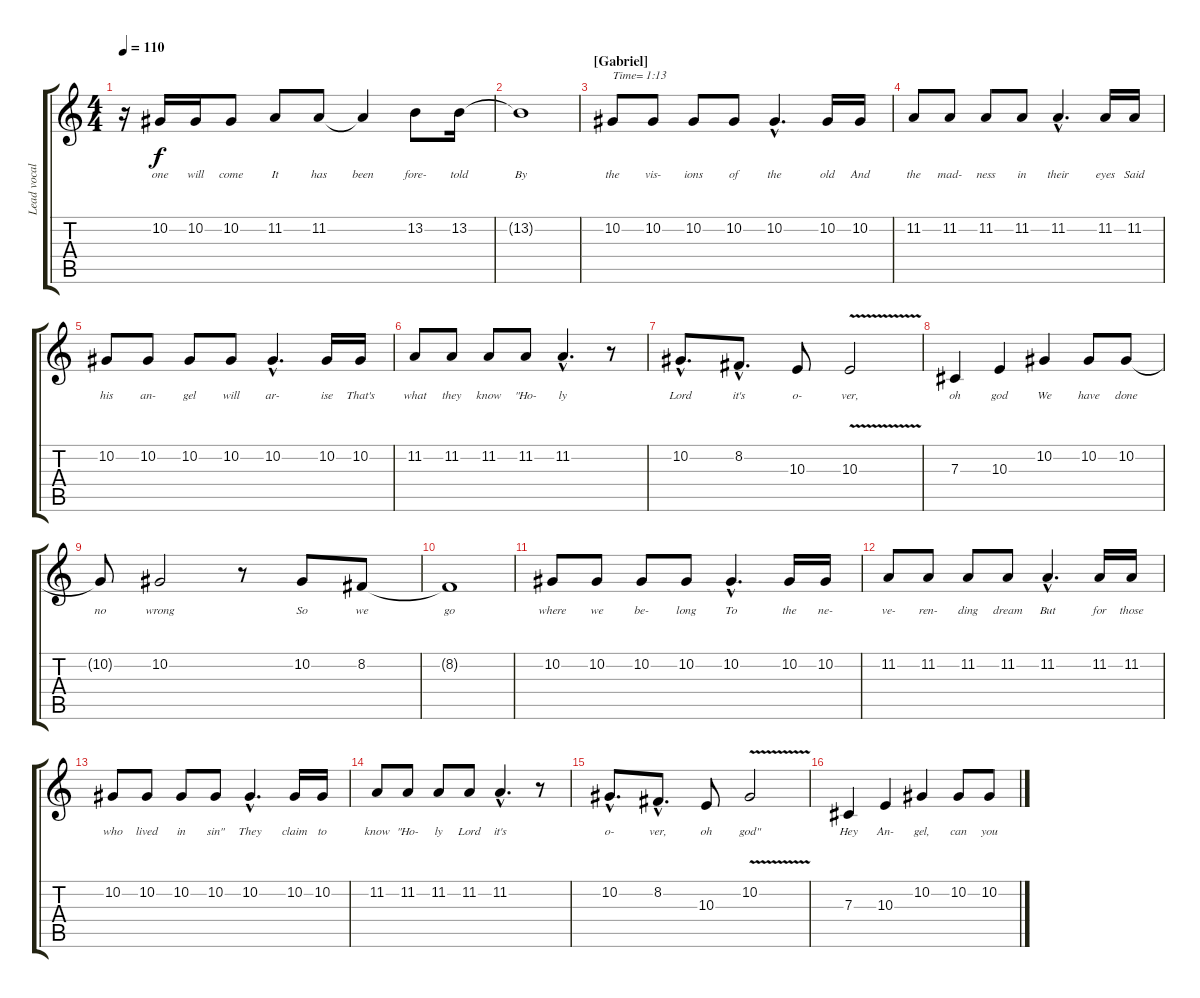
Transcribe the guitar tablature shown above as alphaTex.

\track ("Lead vocals" "Lead vocal") {instrument trumpet}
\staff {score tabs}
\tuning (Eb4 Bb3 Gb3 Db3 Ab2 Eb2) {hide}
\ts (4 4)
\tempo 110
\clef g2
\ks c
r.16{dy f} 10.2.16{lyrics (0 "one") lyrics (1 "") lyrics (2 "") lyrics (3 "") lyrics (4 "")} 10.2.16{lyrics (0 "will") lyrics (1 "") lyrics (2 "") lyrics (3 "") lyrics (4 "")} 10.2.8{lyrics (0 "come") lyrics (1 "") lyrics (2 "") lyrics (3 "") lyrics (4 "")} 11.2.8{lyrics (0 "It") lyrics (1 "") lyrics (2 "") lyrics (3 "") lyrics (4 "")} 11.2.8{lyrics (0 "has") lyrics (1 "") lyrics (2 "") lyrics (3 "") lyrics (4 "")} 11.2{t}.4{lyrics (0 "been") lyrics (1 "") lyrics (2 "") lyrics (3 "") lyrics (4 "")} 13.2.8{lyrics (0 "fore-") lyrics (1 "") lyrics (2 "") lyrics (3 "") lyrics (4 "")} 13.2.16{lyrics (0 "told") lyrics (1 "") lyrics (2 "") lyrics (3 "") lyrics (4 "")} |
13.2{t}.1{lyrics (0 "By") lyrics (1 "") lyrics (2 "") lyrics (3 "") lyrics (4 "")} |
\section ("" "[Gabriel]")
10.2.8{txt "Time= 1:13" lyrics (0 "the") lyrics (1 "") lyrics (2 "") lyrics (3 "") lyrics (4 "")} 10.2.8{lyrics (0 "vis-") lyrics (1 "") lyrics (2 "") lyrics (3 "") lyrics (4 "")} 10.2.8{lyrics (0 "ions") lyrics (1 "") lyrics (2 "") lyrics (3 "") lyrics (4 "")} 10.2.8{lyrics (0 "of") lyrics (1 "") lyrics (2 "") lyrics (3 "") lyrics (4 "")} 10.2{hac}.4{d lyrics (0 "the") lyrics (1 "") lyrics (2 "") lyrics (3 "") lyrics (4 "")} 10.2.16{lyrics (0 "old") lyrics (1 "") lyrics (2 "") lyrics (3 "") lyrics (4 "")} 10.2.16{lyrics (0 "And") lyrics (1 "") lyrics (2 "") lyrics (3 "") lyrics (4 "")} |
11.2.8{lyrics (0 "the") lyrics (1 "") lyrics (2 "") lyrics (3 "") lyrics (4 "")} 11.2.8{lyrics (0 "mad-") lyrics (1 "") lyrics (2 "") lyrics (3 "") lyrics (4 "")} 11.2.8{lyrics (0 "ness") lyrics (1 "") lyrics (2 "") lyrics (3 "") lyrics (4 "")} 11.2.8{lyrics (0 "in") lyrics (1 "") lyrics (2 "") lyrics (3 "") lyrics (4 "")} 11.2{hac}.4{d lyrics (0 "their") lyrics (1 "") lyrics (2 "") lyrics (3 "") lyrics (4 "")} 11.2.16{lyrics (0 "eyes") lyrics (1 "") lyrics (2 "") lyrics (3 "") lyrics (4 "")} 11.2.16{lyrics (0 "Said") lyrics (1 "") lyrics (2 "") lyrics (3 "") lyrics (4 "")} |
10.2.8{lyrics (0 "his") lyrics (1 "") lyrics (2 "") lyrics (3 "") lyrics (4 "")} 10.2.8{lyrics (0 "an-") lyrics (1 "") lyrics (2 "") lyrics (3 "") lyrics (4 "")} 10.2.8{lyrics (0 "gel") lyrics (1 "") lyrics (2 "") lyrics (3 "") lyrics (4 "")} 10.2.8{lyrics (0 "will") lyrics (1 "") lyrics (2 "") lyrics (3 "") lyrics (4 "")} 10.2{hac}.4{d lyrics (0 "ar-") lyrics (1 "") lyrics (2 "") lyrics (3 "") lyrics (4 "")} 10.2.16{lyrics (0 "ise") lyrics (1 "") lyrics (2 "") lyrics (3 "") lyrics (4 "")} 10.2.16{lyrics (0 "That's") lyrics (1 "") lyrics (2 "") lyrics (3 "") lyrics (4 "")} |
11.2.8{lyrics (0 "what") lyrics (1 "") lyrics (2 "") lyrics (3 "") lyrics (4 "")} 11.2.8{lyrics (0 "they") lyrics (1 "") lyrics (2 "") lyrics (3 "") lyrics (4 "")} 11.2.8{lyrics (0 "know") lyrics (1 "") lyrics (2 "") lyrics (3 "") lyrics (4 "")} 11.2.8{lyrics (0 "\"Ho-") lyrics (1 "") lyrics (2 "") lyrics (3 "") lyrics (4 "")} 11.2{hac}.4{d lyrics (0 "ly") lyrics (1 "") lyrics (2 "") lyrics (3 "") lyrics (4 "")} r.8 |
10.2{hac}.8{d lyrics (0 "Lord") lyrics (1 "") lyrics (2 "") lyrics (3 "") lyrics (4 "")} 8.2{hac}.8{d lyrics (0 "it's") lyrics (1 "") lyrics (2 "") lyrics (3 "") lyrics (4 "")} 10.3.8{lyrics (0 "o-") lyrics (1 "") lyrics (2 "") lyrics (3 "") lyrics (4 "")} 10.3{v}.2{lyrics (0 "ver,") lyrics (1 "") lyrics (2 "") lyrics (3 "") lyrics (4 "")} |
7.3.4{lyrics (0 "oh") lyrics (1 "") lyrics (2 "") lyrics (3 "") lyrics (4 "")} 10.3.4{lyrics (0 "god") lyrics (1 "") lyrics (2 "") lyrics (3 "") lyrics (4 "")} 10.2.4{lyrics (0 "We") lyrics (1 "") lyrics (2 "") lyrics (3 "") lyrics (4 "")} 10.2.8{lyrics (0 "have") lyrics (1 "") lyrics (2 "") lyrics (3 "") lyrics (4 "")} 10.2.8{lyrics (0 "done") lyrics (1 "") lyrics (2 "") lyrics (3 "") lyrics (4 "")} |
10.2{t}.8{lyrics (0 "no") lyrics (1 "") lyrics (2 "") lyrics (3 "") lyrics (4 "")} 10.2.2{lyrics (0 "wrong") lyrics (1 "") lyrics (2 "") lyrics (3 "") lyrics (4 "")} r.8 10.2.8{lyrics (0 "So") lyrics (1 "") lyrics (2 "") lyrics (3 "") lyrics (4 "")} 8.2.8{lyrics (0 "we") lyrics (1 "") lyrics (2 "") lyrics (3 "") lyrics (4 "")} |
8.2{t}.1{lyrics (0 "go") lyrics (1 "") lyrics (2 "") lyrics (3 "") lyrics (4 "")} |
10.2.8{lyrics (0 "where") lyrics (1 "") lyrics (2 "") lyrics (3 "") lyrics (4 "")} 10.2.8{lyrics (0 "we") lyrics (1 "") lyrics (2 "") lyrics (3 "") lyrics (4 "")} 10.2.8{lyrics (0 "be-") lyrics (1 "") lyrics (2 "") lyrics (3 "") lyrics (4 "")} 10.2.8{lyrics (0 "long") lyrics (1 "") lyrics (2 "") lyrics (3 "") lyrics (4 "")} 10.2{hac}.4{d lyrics (0 "To") lyrics (1 "") lyrics (2 "") lyrics (3 "") lyrics (4 "")} 10.2.16{lyrics (0 "the") lyrics (1 "") lyrics (2 "") lyrics (3 "") lyrics (4 "")} 10.2.16{lyrics (0 "ne-") lyrics (1 "") lyrics (2 "") lyrics (3 "") lyrics (4 "")} |
11.2.8{lyrics (0 "ve-") lyrics (1 "") lyrics (2 "") lyrics (3 "") lyrics (4 "")} 11.2.8{lyrics (0 "ren-") lyrics (1 "") lyrics (2 "") lyrics (3 "") lyrics (4 "")} 11.2.8{lyrics (0 "ding") lyrics (1 "") lyrics (2 "") lyrics (3 "") lyrics (4 "")} 11.2.8{lyrics (0 "dream") lyrics (1 "") lyrics (2 "") lyrics (3 "") lyrics (4 "")} 11.2{hac}.4{d lyrics (0 "But") lyrics (1 "") lyrics (2 "") lyrics (3 "") lyrics (4 "")} 11.2.16{lyrics (0 "for") lyrics (1 "") lyrics (2 "") lyrics (3 "") lyrics (4 "")} 11.2.16{lyrics (0 "those") lyrics (1 "") lyrics (2 "") lyrics (3 "") lyrics (4 "")} |
10.2.8{lyrics (0 "who") lyrics (1 "") lyrics (2 "") lyrics (3 "") lyrics (4 "")} 10.2.8{lyrics (0 "lived") lyrics (1 "") lyrics (2 "") lyrics (3 "") lyrics (4 "")} 10.2.8{lyrics (0 "in") lyrics (1 "") lyrics (2 "") lyrics (3 "") lyrics (4 "")} 10.2.8{lyrics (0 "sin\"") lyrics (1 "") lyrics (2 "") lyrics (3 "") lyrics (4 "")} 10.2{hac}.4{d lyrics (0 "They") lyrics (1 "") lyrics (2 "") lyrics (3 "") lyrics (4 "")} 10.2.16{lyrics (0 "claim") lyrics (1 "") lyrics (2 "") lyrics (3 "") lyrics (4 "")} 10.2.16{lyrics (0 "to") lyrics (1 "") lyrics (2 "") lyrics (3 "") lyrics (4 "")} |
11.2.8{lyrics (0 "know") lyrics (1 "") lyrics (2 "") lyrics (3 "") lyrics (4 "")} 11.2.8{lyrics (0 "\"Ho-") lyrics (1 "") lyrics (2 "") lyrics (3 "") lyrics (4 "")} 11.2.8{lyrics (0 "ly") lyrics (1 "") lyrics (2 "") lyrics (3 "") lyrics (4 "")} 11.2.8{lyrics (0 "Lord") lyrics (1 "") lyrics (2 "") lyrics (3 "") lyrics (4 "")} 11.2{hac}.4{d lyrics (0 "it's") lyrics (1 "") lyrics (2 "") lyrics (3 "") lyrics (4 "")} r.8 |
10.2{hac}.8{d lyrics (0 "o-") lyrics (1 "") lyrics (2 "") lyrics (3 "") lyrics (4 "")} 8.2{hac}.8{d lyrics (0 "ver,") lyrics (1 "") lyrics (2 "") lyrics (3 "") lyrics (4 "")} 10.3.8{lyrics (0 "oh") lyrics (1 "") lyrics (2 "") lyrics (3 "") lyrics (4 "")} 10.2{v}.2{lyrics (0 "god\"") lyrics (1 "") lyrics (2 "") lyrics (3 "") lyrics (4 "")} |
7.3.4{lyrics (0 "Hey") lyrics (1 "") lyrics (2 "") lyrics (3 "") lyrics (4 "")} 10.3.4{lyrics (0 "An-") lyrics (1 "") lyrics (2 "") lyrics (3 "") lyrics (4 "")} 10.2.4{lyrics (0 "gel,") lyrics (1 "") lyrics (2 "") lyrics (3 "") lyrics (4 "")} 10.2.8{lyrics (0 "can") lyrics (1 "") lyrics (2 "") lyrics (3 "") lyrics (4 "")} 10.2.8{lyrics (0 "you") lyrics (1 "") lyrics (2 "") lyrics (3 "") lyrics (4 "")}
